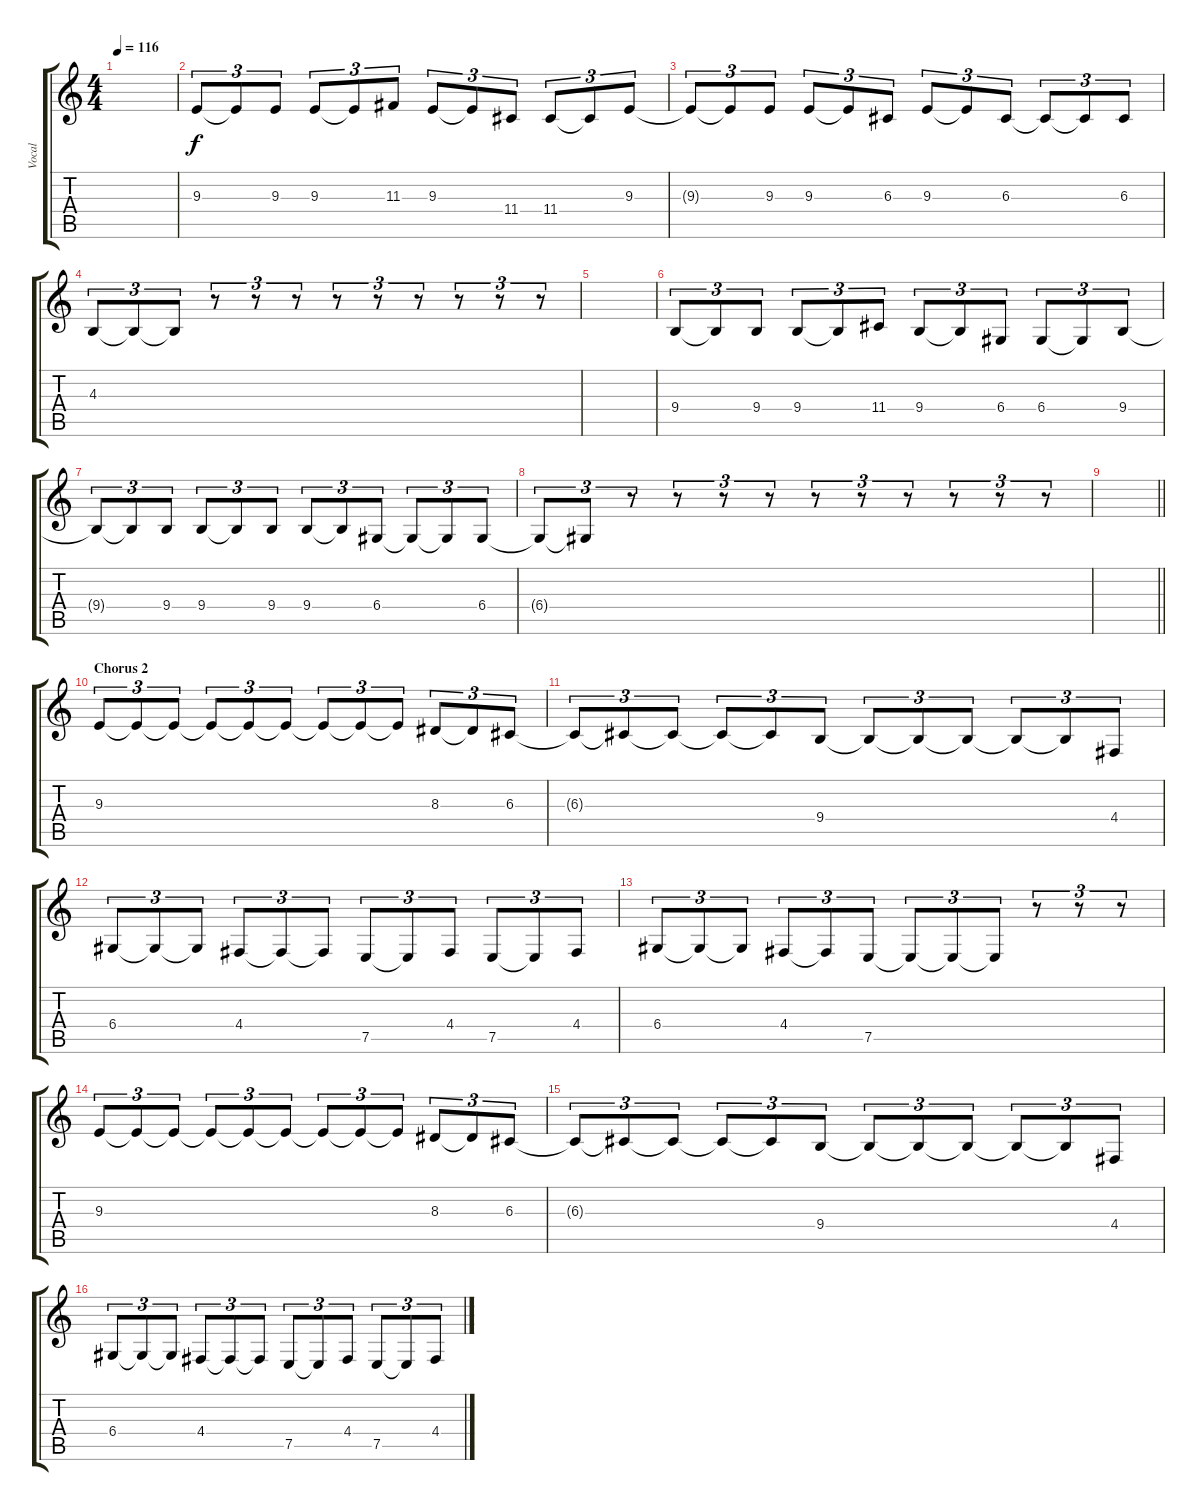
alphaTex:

\track ("Vocal" "Vocal") {instrument lead6voice}
\staff {score tabs}
\tuning (E4 B3 G3 D3 A2 E2) {hide}
\ts (4 4)
\tempo 116
\clef g2
\ks c
|
9.3.8{tu (3 2)} 9.3{t}.8{tu (3 2)} 9.3.8{tu (3 2)} 9.3.8{tu (3 2)} 9.3{t}.8{tu (3 2)} 11.3.8{tu (3 2)} 9.3.8{tu (3 2)} 9.3{t}.8{tu (3 2)} 11.4.8{tu (3 2)} 11.4.8{tu (3 2)} 11.4{t}.8{tu (3 2)} 9.3.8{tu (3 2)} |
9.3{t}.8{tu (3 2)} 9.3{t}.8{tu (3 2)} 9.3.8{tu (3 2)} 9.3.8{tu (3 2)} 9.3{t}.8{tu (3 2)} 6.3.8{tu (3 2)} 9.3.8{tu (3 2)} 9.3{t}.8{tu (3 2)} 6.3.8{tu (3 2)} 6.3{t}.8{tu (3 2)} 6.3{t}.8{tu (3 2)} 6.3.8{tu (3 2)} |
4.3.8{tu (3 2)} 4.3{t}.8{tu (3 2)} 4.3{t}.8{tu (3 2)} r.8{tu (3 2)} r.8{tu (3 2)} r.8{tu (3 2)} r.8{tu (3 2)} r.8{tu (3 2)} r.8{tu (3 2)} r.8{tu (3 2)} r.8{tu (3 2)} r.8{tu (3 2)} |
|
9.4.8{tu (3 2)} 9.4{t}.8{tu (3 2)} 9.4.8{tu (3 2)} 9.4.8{tu (3 2)} 9.4{t}.8{tu (3 2)} 11.4.8{tu (3 2)} 9.4.8{tu (3 2)} 9.4{t}.8{tu (3 2)} 6.4.8{tu (3 2)} 6.4.8{tu (3 2)} 6.4{t}.8{tu (3 2)} 9.4.8{tu (3 2)} |
9.4{t}.8{tu (3 2)} 9.4{t}.8{tu (3 2)} 9.4.8{tu (3 2)} 9.4.8{tu (3 2)} 9.4{t}.8{tu (3 2)} 9.4.8{tu (3 2)} 9.4.8{tu (3 2)} 9.4{t}.8{tu (3 2)} 6.4.8{tu (3 2)} 6.4{t}.8{tu (3 2)} 6.4{t}.8{tu (3 2)} 6.4.8{tu (3 2)} |
6.4{t}.8{tu (3 2)} 6.4{t}.8{tu (3 2)} r.8{tu (3 2)} r.8{tu (3 2)} r.8{tu (3 2)} r.8{tu (3 2)} r.8{tu (3 2)} r.8{tu (3 2)} r.8{tu (3 2)} r.8{tu (3 2)} r.8{tu (3 2)} r.8{tu (3 2)} |
\barLineRight lightlight
|
\section ("" "Chorus 2")
9.3.8{tu (3 2)} 9.3{t}.8{tu (3 2)} 9.3{t}.8{tu (3 2)} 9.3{t}.8{tu (3 2)} 9.3{t}.8{tu (3 2)} 9.3{t}.8{tu (3 2)} 9.3{t}.8{tu (3 2)} 9.3{t}.8{tu (3 2)} 9.3{t}.8{tu (3 2)} 8.3.8{tu (3 2)} 8.3{t}.8{tu (3 2)} 6.3.8{tu (3 2)} |
6.3{t}.8{tu (3 2)} 6.3{t}.8{tu (3 2)} 6.3{t}.8{tu (3 2)} 6.3{t}.8{tu (3 2)} 6.3{t}.8{tu (3 2)} 9.4.8{tu (3 2)} 9.4{t}.8{tu (3 2)} 9.4{t}.8{tu (3 2)} 9.4{t}.8{tu (3 2)} 9.4{t}.8{tu (3 2)} 9.4{t}.8{tu (3 2)} 4.4.8{tu (3 2)} |
6.4.8{tu (3 2)} 6.4{t}.8{tu (3 2)} 6.4{t}.8{tu (3 2)} 4.4.8{tu (3 2)} 4.4{t}.8{tu (3 2)} 4.4{t}.8{tu (3 2)} 7.5.8{tu (3 2)} 7.5{t}.8{tu (3 2)} 4.4.8{tu (3 2)} 7.5.8{tu (3 2)} 7.5{t}.8{tu (3 2)} 4.4.8{tu (3 2)} |
6.4.8{tu (3 2)} 6.4{t}.8{tu (3 2)} 6.4{t}.8{tu (3 2)} 4.4.8{tu (3 2)} 4.4{t}.8{tu (3 2)} 7.5.8{tu (3 2)} 7.5{t}.8{tu (3 2)} 7.5{t}.8{tu (3 2)} 7.5{t}.8{tu (3 2)} r.8{tu (3 2)} r.8{tu (3 2)} r.8{tu (3 2)} |
9.3.8{tu (3 2)} 9.3{t}.8{tu (3 2)} 9.3{t}.8{tu (3 2)} 9.3{t}.8{tu (3 2)} 9.3{t}.8{tu (3 2)} 9.3{t}.8{tu (3 2)} 9.3{t}.8{tu (3 2)} 9.3{t}.8{tu (3 2)} 9.3{t}.8{tu (3 2)} 8.3.8{tu (3 2)} 8.3{t}.8{tu (3 2)} 6.3.8{tu (3 2)} |
6.3{t}.8{tu (3 2)} 6.3{t}.8{tu (3 2)} 6.3{t}.8{tu (3 2)} 6.3{t}.8{tu (3 2)} 6.3{t}.8{tu (3 2)} 9.4.8{tu (3 2)} 9.4{t}.8{tu (3 2)} 9.4{t}.8{tu (3 2)} 9.4{t}.8{tu (3 2)} 9.4{t}.8{tu (3 2)} 9.4{t}.8{tu (3 2)} 4.4.8{tu (3 2)} |
6.4.8{tu (3 2)} 6.4{t}.8{tu (3 2)} 6.4{t}.8{tu (3 2)} 4.4.8{tu (3 2)} 4.4{t}.8{tu (3 2)} 4.4{t}.8{tu (3 2)} 7.5.8{tu (3 2)} 7.5{t}.8{tu (3 2)} 4.4.8{tu (3 2)} 7.5.8{tu (3 2)} 7.5{t}.8{tu (3 2)} 4.4.8{tu (3 2)}
